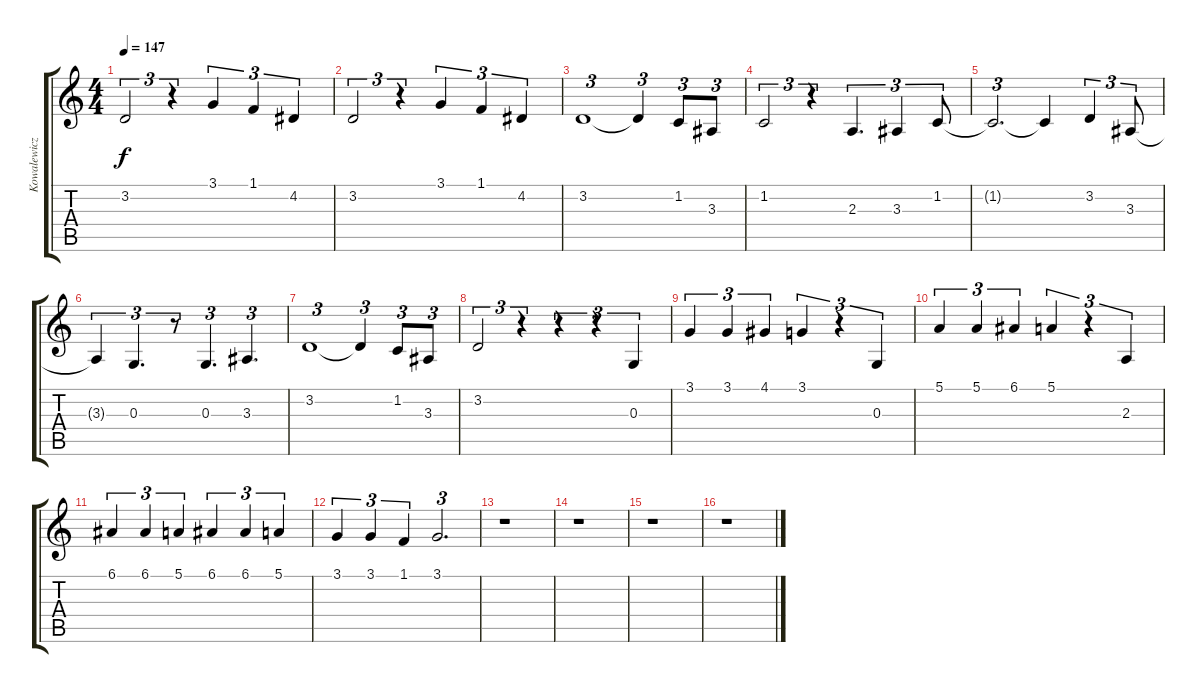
\track ("Kowalewicz " "Kowalewicz") {instrument lead2sawtooth}
\staff {score tabs}
\tuning (E4 B3 G3 D3 A2 D2) {hide}
\ts (4 4)
\tempo 147
\clef g2
\ks c
3.2.2{tu (3 2) dy f} r.4{tu (3 2)} 3.1.4{tu (3 2)} 1.1.4{tu (3 2)} 4.2.4{tu (3 2)} |
3.2.2{tu (3 2)} r.4{tu (3 2)} 3.1.4{tu (3 2)} 1.1.4{tu (3 2)} 4.2.4{tu (3 2)} |
3.2.1{tu (3 2)} 3.2{t}.4{tu (3 2)} 1.2.8{tu (3 2)} 3.3.8{tu (3 2)} |
1.2.2{tu (3 2)} r.4{tu (3 2)} 2.3.4{d tu (3 2)} 3.3.4{tu (3 2)} 1.2.8{tu (3 2)} |
1.2{t}.2{d tu (3 2)} 1.2{t}.4 3.2.4{tu (3 2)} 3.3.8{tu (3 2)} |
3.3{t}.4{tu (3 2)} 0.3.4{d tu (3 2)} r.8{tu (3 2)} 0.3.4{d tu (3 2)} 3.3.4{d tu (3 2)} |
3.2.1{tu (3 2)} 3.2{t}.4{tu (3 2)} 1.2.8{tu (3 2)} 3.3.8{tu (3 2)} |
3.2.2{tu (3 2)} r.4{tu (3 2)} r.4{tu (3 2)} r.4{tu (3 2)} 0.3.4{tu (3 2)} |
3.1.4{tu (3 2)} 3.1.4{tu (3 2)} 4.1.4{tu (3 2)} 3.1.4{tu (3 2)} r.4{tu (3 2)} 0.3.4{tu (3 2)} |
5.1.4{tu (3 2)} 5.1.4{tu (3 2)} 6.1.4{tu (3 2)} 5.1.4{tu (3 2)} r.4{tu (3 2)} 2.3.4{tu (3 2)} |
6.1.4{tu (3 2)} 6.1.4{tu (3 2)} 5.1.4{tu (3 2)} 6.1.4{tu (3 2)} 6.1.4{tu (3 2)} 5.1.4{tu (3 2)} |
3.1.4{tu (3 2)} 3.1.4{tu (3 2)} 1.1.4{tu (3 2)} 3.1.2{d tu (3 2)} |
r.1 |
r.1 |
r.1 |
r.1
